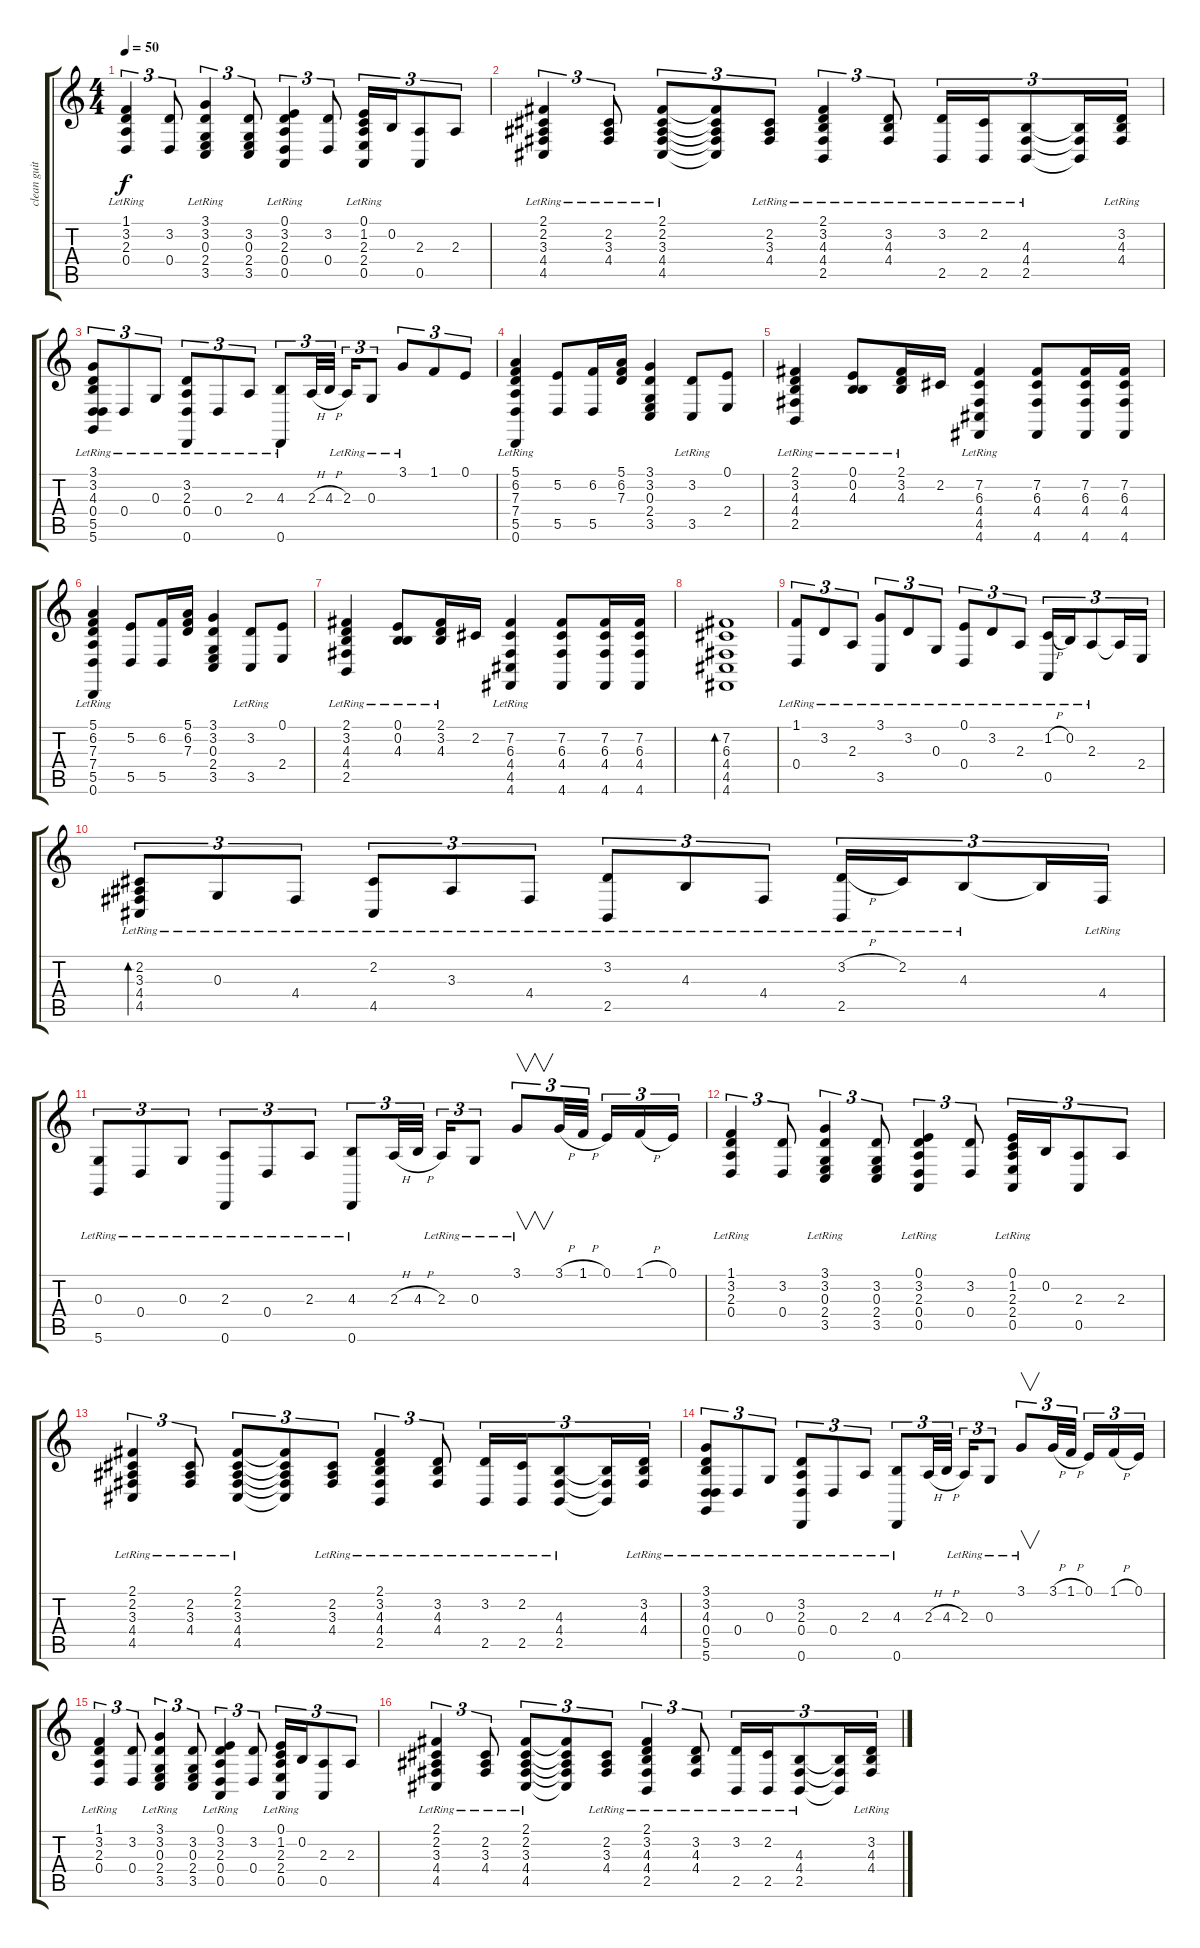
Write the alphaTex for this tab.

\track ("clean guitar" "clean guit") {instrument acousticgrandpiano}
\staff {score tabs}
\tuning (E4 B3 G3 D3 A2 D2) {hide}
\ts (4 4)
\tempo 50
\clef g2
\ks c
(1.1{lr} 3.2{lr} 2.3{lr} 0.4{lr}).4{tu (3 2) dy f} (3.2 0.4).8{tu (3 2)} (3.1{lr} 3.2 0.3{lr} 2.4{lr} 3.5{lr}).4{tu (3 2)} (3.2 0.3 2.4 3.5).8{tu (3 2)} (0.1{lr} 3.2{lr} 2.3{lr} 0.4{lr} 0.5{lr}).4{tu (3 2)} (3.2 0.4).8{tu (3 2)} (0.1 1.2 2.3{lr} 2.4 0.5{lr}).16{tu (3 2)} 0.2.16{tu (3 2)} (2.3 0.5).8{tu (3 2)} 2.3.8{tu (3 2)} |
(2.1 2.2{lr} 3.3{lr} 4.4{lr} 4.5{lr}).4{tu (3 2)} (2.2 3.3 4.4{lr}).8{tu (3 2)} (2.1 2.2{lr} 3.3 4.4 4.5{lr}).8{tu (3 2)} (2.1{t} 2.2{t} 3.3{t} 4.4{t} 4.5{t}).8{tu (3 2)} (2.2 3.3 4.4{lr}).8{tu (3 2)} (2.1 3.2{lr} 4.3 4.4 2.5{lr}).4{tu (3 2)} (3.2 4.3{lr} 4.4{lr}).8{tu (3 2)} (3.2 2.5{lr}).16{tu (3 2)} (2.2{lr} 2.5).16{tu (3 2)} (4.3 4.4 2.5{lr}).8{tu (3 2)} (4.3{t} 4.4{t} 2.5{t}).16{tu (3 2)} (3.2{lr} 4.3{lr} 4.4{lr}).16{tu (3 2)} |
(3.1 3.2 4.3{lr} 0.4 5.5 5.6{lr}).8{tu (3 2)} 0.4{lr}.8{tu (3 2)} 0.3{lr}.8{tu (3 2)} (3.2 2.3{lr} 0.4 0.6{lr}).8{tu (3 2)} 0.4{lr}.8{tu (3 2)} 2.3{lr}.8{tu (3 2)} (4.3{lr} 0.6{lr}).8{tu (3 2)} 2.3{h}.32{tu (3 2)} 4.3{h}.32{tu (3 2)} 2.3{lr}.16{tu (3 2)} 0.3{lr}.8{tu (3 2)} 3.1{lr}.8{tu (3 2)} 1.1.8{tu (3 2)} 0.1.8{tu (3 2)} |
(5.1{lr} 6.2{lr} 7.3{lr} 7.4{lr} 5.5 0.6).4 (5.2 5.5).8 (6.2 5.5).16 (5.1 6.2 7.3).16 (3.1 3.2 0.3 2.4 3.5).4 (3.2{lr} 3.5{lr}).8 (0.1 2.4).8 |
(2.1 3.2{lr} 4.3{lr} 4.4{lr} 2.5{lr}).4 (0.1 0.2{lr} 4.3{lr}).8 (2.1 3.2 4.3{lr}).16 2.2.16 (7.2 6.3 4.4 4.5{lr} 4.6{lr}).4 (7.2 6.3 4.4 4.6).8 (7.2 6.3 4.4 4.6).16 (7.2 6.3 4.4 4.6).16 |
(5.1{lr} 6.2{lr} 7.3{lr} 7.4{lr} 5.5 0.6).4 (5.2 5.5).8 (6.2 5.5).16 (5.1 6.2 7.3).16 (3.1 3.2 0.3 2.4 3.5).4 (3.2{lr} 3.5{lr}).8 (0.1 2.4).8 |
(2.1 3.2{lr} 4.3{lr} 4.4{lr} 2.5{lr}).4 (0.1 0.2{lr} 4.3{lr}).8 (2.1 3.2 4.3{lr}).16 2.2.16 (7.2 6.3 4.4 4.5{lr} 4.6{lr}).4 (7.2 6.3 4.4 4.6).8 (7.2 6.3 4.4 4.6).16 (7.2 6.3 4.4 4.6).16 |
(7.2 6.3 4.4 4.5 4.6).1{bd 60} |
(1.1{lr} 0.4{lr}).8{tu (3 2)} 3.2{lr}.8{tu (3 2)} 2.3{lr}.8{tu (3 2)} (3.1{lr} 3.5{lr}).8{tu (3 2)} 3.2{lr}.8{tu (3 2)} 0.3{lr}.8{tu (3 2)} (0.1{lr} 0.4{lr}).8{tu (3 2)} 3.2{lr}.8{tu (3 2)} 2.3{lr}.8{tu (3 2)} (1.2{h} 0.5{lr}).16{tu (3 2)} 0.2{lr}.16{tu (3 2)} 2.3{lr}.8{tu (3 2)} 2.3{t}.16{tu (3 2)} 2.4.16{tu (3 2)} |
(2.2{lr} 3.3{lr} 4.4{lr} 4.5{lr}).8{tu (3 2) bd 60} 0.3{lr}.8{tu (3 2)} 4.4{lr}.8{tu (3 2)} (2.2{lr} 4.5{lr}).8{tu (3 2)} 3.3{lr}.8{tu (3 2)} 4.4{lr}.8{tu (3 2)} (3.2{lr} 2.5{lr}).8{tu (3 2)} 4.3{lr}.8{tu (3 2)} 4.4{lr}.8{tu (3 2)} (3.2{h} 2.5{lr}).16{tu (3 2)} 2.2{lr}.16{tu (3 2)} 4.3{lr}.8{tu (3 2)} 4.3{t}.16{tu (3 2)} 4.4{lr}.16{tu (3 2)} |
(0.3{lr} 5.6{lr}).8{tu (3 2)} 0.4{lr}.8{tu (3 2)} 0.3{lr}.8{tu (3 2)} (2.3{lr} 0.6{lr}).8{tu (3 2)} 0.4{lr}.8{tu (3 2)} 2.3{lr}.8{tu (3 2)} (4.3{lr} 0.6{lr}).8{tu (3 2)} 2.3{h}.32{tu (3 2)} 4.3{h}.32{tu (3 2)} 2.3{lr}.16{tu (3 2)} 0.3{lr}.8{tu (3 2)} 3.1{lr}.8{v tu (3 2)} 3.1{h}.32{tu (3 2)} 1.1{h}.32{tu (3 2)} 0.1.16{tu (3 2)} 1.1{h}.16{tu (3 2)} 0.1.16{tu (3 2)} |
(1.1{lr} 3.2{lr} 2.3{lr} 0.4{lr}).4{tu (3 2)} (3.2 0.4).8{tu (3 2)} (3.1{lr} 3.2 0.3{lr} 2.4{lr} 3.5{lr}).4{tu (3 2)} (3.2 0.3 2.4 3.5).8{tu (3 2)} (0.1{lr} 3.2{lr} 2.3{lr} 0.4{lr} 0.5{lr}).4{tu (3 2)} (3.2 0.4).8{tu (3 2)} (0.1 1.2 2.3{lr} 2.4 0.5{lr}).16{tu (3 2)} 0.2.16{tu (3 2)} (2.3 0.5).8{tu (3 2)} 2.3.8{tu (3 2)} |
(2.1 2.2{lr} 3.3{lr} 4.4{lr} 4.5{lr}).4{tu (3 2)} (2.2 3.3 4.4{lr}).8{tu (3 2)} (2.1 2.2{lr} 3.3 4.4 4.5{lr}).8{tu (3 2)} (2.1{t} 2.2{t} 3.3{t} 4.4{t} 4.5{t}).8{tu (3 2)} (2.2 3.3 4.4{lr}).8{tu (3 2)} (2.1 3.2{lr} 4.3 4.4 2.5{lr}).4{tu (3 2)} (3.2 4.3{lr} 4.4{lr}).8{tu (3 2)} (3.2 2.5{lr}).16{tu (3 2)} (2.2{lr} 2.5).16{tu (3 2)} (4.3 4.4 2.5{lr}).8{tu (3 2)} (4.3{t} 4.4{t} 2.5{t}).16{tu (3 2)} (3.2{lr} 4.3{lr} 4.4{lr}).16{tu (3 2)} |
(3.1 3.2 4.3{lr} 0.4 5.5 5.6{lr}).8{tu (3 2)} 0.4{lr}.8{tu (3 2)} 0.3{lr}.8{tu (3 2)} (3.2 2.3{lr} 0.4 0.6{lr}).8{tu (3 2)} 0.4{lr}.8{tu (3 2)} 2.3{lr}.8{tu (3 2)} (4.3{lr} 0.6{lr}).8{tu (3 2)} 2.3{h}.32{tu (3 2)} 4.3{h}.32{tu (3 2)} 2.3{lr}.16{tu (3 2)} 0.3{lr}.8{tu (3 2)} 3.1{lr}.8{v tu (3 2)} 3.1{h}.32{tu (3 2)} 1.1{h}.32{tu (3 2)} 0.1.16{tu (3 2)} 1.1{h}.16{tu (3 2)} 0.1.16{tu (3 2)} |
(1.1{lr} 3.2{lr} 2.3{lr} 0.4{lr}).4{tu (3 2)} (3.2 0.4).8{tu (3 2)} (3.1{lr} 3.2 0.3{lr} 2.4{lr} 3.5{lr}).4{tu (3 2)} (3.2 0.3 2.4 3.5).8{tu (3 2)} (0.1{lr} 3.2{lr} 2.3{lr} 0.4{lr} 0.5{lr}).4{tu (3 2)} (3.2 0.4).8{tu (3 2)} (0.1 1.2 2.3{lr} 2.4 0.5{lr}).16{tu (3 2)} 0.2.16{tu (3 2)} (2.3 0.5).8{tu (3 2)} 2.3.8{tu (3 2)} |
(2.1 2.2{lr} 3.3{lr} 4.4{lr} 4.5{lr}).4{tu (3 2)} (2.2 3.3 4.4{lr}).8{tu (3 2)} (2.1 2.2{lr} 3.3 4.4 4.5{lr}).8{tu (3 2)} (2.1{t} 2.2{t} 3.3{t} 4.4{t} 4.5{t}).8{tu (3 2)} (2.2 3.3 4.4{lr}).8{tu (3 2)} (2.1 3.2{lr} 4.3 4.4 2.5{lr}).4{tu (3 2)} (3.2 4.3{lr} 4.4{lr}).8{tu (3 2)} (3.2 2.5{lr}).16{tu (3 2)} (2.2{lr} 2.5).16{tu (3 2)} (4.3 4.4 2.5{lr}).8{tu (3 2)} (4.3{t} 4.4{t} 2.5{t}).16{tu (3 2)} (3.2{lr} 4.3{lr} 4.4{lr}).16{tu (3 2)}
